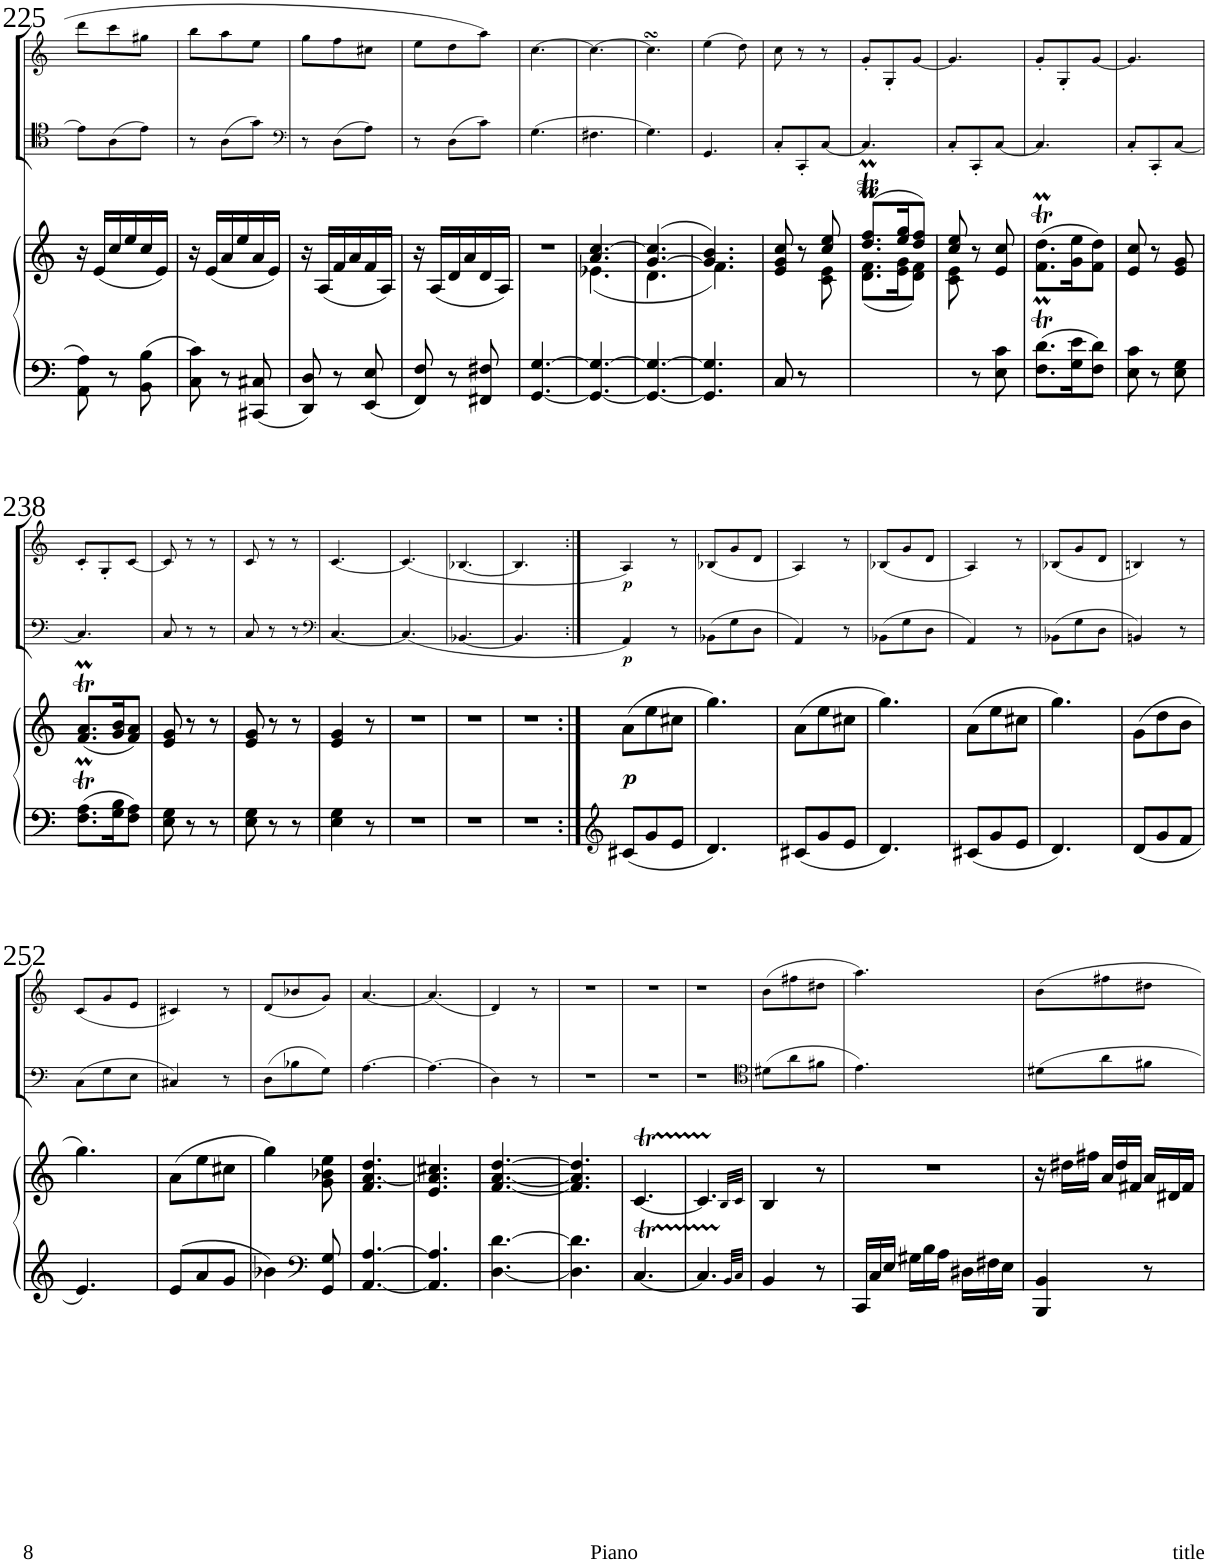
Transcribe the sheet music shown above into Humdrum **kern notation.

**kern	**kern	**dynam	**kern	**dynam	**kern	**dynam
*part3	*part3	*part3	*part2	*part2	*part1	*part1
*staff4	*staff3	*staff3/4	*staff2	*staff2	*staff1	*staff1
*I"Piano	*	*	*I"Cello	*	*I"Violin	*
*I'Pno	*	*	*	*	*I'Vln	*
!!LO:PB:g=z
*clefF4	*clefG2	*	*clefC4	*	*clefG2	*
*k[]	*k[]	*	*k[]	*	*k[]	*
*M3/8	*M3/8	*	*M3/8	*	*M3/8	*
=225	=225	=225	=225	=225	=225	=225
8AA\ 8A\	16r	.	8e\L]	.	8ddd\L	.
.	(16e/LL	.	.	.	.	.
8r	16cc/	.	(8A\	.	8ccc\	.
.	16ee/	.	.	.	.	.
8BB\ 8B\	16cc/	.	8e\J)	.	8gg#X\J	.
.	16e/JJ)	.	.	.	.	.
=226	=226	=226	=226	=226	=226	=226
8C\ 8c\	16r	.	8r	.	8bb\L	.
.	(16e/LL	.	.	.	.	.
8r	16a/	.	(8A\L	.	8aa\	.
.	16ee/	.	.	.	.	.
8CC#X/ 8C#X/	16a/	.	8g\J)	.	8ee\J	.
.	16e/JJ)	.	.	.	.	.
=227	=227	=227	=227	=227	=227	=227
*	*	*	*clefF4	*	*	*
8DD/ 8D/	16r	.	8r	.	8gg\L	.
.	(16A/LL	.	.	.	.	.
8r	16f/	.	(8D\L	.	8ff\	.
.	16a/	.	.	.	.	.
8EE/ 8E/	16f/	.	8A\J)	.	8cc#X\J	.
.	16A/JJ)	.	.	.	.	.
=228	=228	=228	=228	=228	=228	=228
8FF/ 8F/	16r	.	8r	.	8ee\L	.
.	(16A/LL	.	.	.	.	.
8r	16d/	.	(8D\L	.	8dd\	.
.	16a/	.	.	.	.	.
8FF#X/ 8F#X/	16d/	.	8c\J)	.	8aa\J	.
.	16A/JJ)	.	.	.	.	.
=229	=229	=229	=229	=229	=229	=229
[4.GG/ [4.G/	4.r	.	(4.G\	.	[4.cc\	.
=230	=230	=230	=230	=230	=230	=230
*	*^	*	*	*	*	*
4.GG/_ 4.G/_	4.a/ [4.cc/	(4.e-X\	.	4.F#X\	.	4.cc\_	.
=231	=231	=231	=231	=231	=231	=231	=231
4.GG/_ 4.G/_	([4.g/ 4.cc/]	4.d\	.	4.G\)	.	4.ccsSSs\]	.
=232	=232	=232	=232	=232	=232	=232	=232
4.GG/] 4.G/]	4.g/] 4.b/)	4.f\)	.	4.GG/	.	(4ee\	.
.	.	.	.	.	.	8dd\)	.
=233	=233	=233	=233	=233	=233	=233	=233
8C/	8e/ 8g/ 8cc/	4ryy	.	8C'/L	.	8cc\	.
8r	8r	.	.	8CC'/	.	8r	.
8ryy	8cc/'<~< 8ee/'<~<	8c\'~ 8e\'~	.	[8C/J	.	8r	.
=234	=234	=234	=234	=234	=234	=234	=234
4.ryy	(>8.dd/TM 8.ff/TML	(<8.d\TM 8.f\TML	.	4.C/]	.	8g'/L	.
.	.	.	.	.	.	8G'/	.
.	16ee/ 16gg/K	16e\ 16g\K	.	.	.	.	.
.	8dd/ 8ff/J)	8d\ 8f\J)	.	.	.	[8g/J	.
=235	=235	=235	=235	=235	=235	=235	=235
8ryy	8cc/ 8ee/	8c\ 8e\	.	8C'/L	.	4.g/]	.
8r	8r	4ryy	.	8CC'/	.	.	.
8E\'~ 8c\'~	8e/'~ 8cc/'~	.	.	[8C/J	.	.	.
*	*v	*v	*	*	*	*	*
=236	=236	=236	=236	=236	=236	=236
8.F\TM 8.d\TML	(8.f\TM 8.dd\TML	.	4.C/]	.	8g'/L	.
.	.	.	.	.	8G'/	.
16G\ 16e\K	16g\ 16ee\K	.	.	.	.	.
8F\ 8d\J	8f\ 8dd\J)	.	.	.	[8g/J	.
=237	=237	=237	=237	=237	=237	=237
8E\ 8c\	8e/ 8cc/	.	8C'/L	.	4.g/]	.
8r	8r	.	8CC'/	.	.	.
8E\'~ 8G\'~	8e/'~ 8g/'~	.	[8C/J	.	.	.
!!LO:LB:g=z
=238	=238	=238	=238	=238	=238	=238
8.F\TM 8.A\TML	(8.f/TM 8.a/TML	.	4.C/]	.	8c'/L	.
.	.	.	.	.	8G'/	.
16G\ 16B\K	16g/ 16b/K	.	.	.	.	.
8F\ 8A\J	8f/ 8a/J)	.	.	.	[8c/J	.
=239	=239	=239	=239	=239	=239	=239
8E\ 8G\	8e/ 8g/	.	8C/	.	8c/]	.
8r	8r	.	8r	.	8r	.
8r	8r	.	8r	.	8r	.
=240	=240	=240	=240	=240	=240	=240
8E\ 8G\	8e/ 8g/	.	8C/	.	8c/	.
8r	8r	.	8r	.	8r	.
8r	8r	.	8r	.	8r	.
=241	=241	=241	=241	=241	=241	=241
*	*	*	*clefF4	*	*	*
4E\ 4G\	4e/ 4g/	.	[4.C/	.	[4.c/	.
8r	8r	.	.	.	.	.
=242	=242	=242	=242	=242	=242	=242
4.r	4.r	.	(<4.C/]	.	(<4.c/]	.
=243	=243	=243	=243	=243	=243	=243
4.r	4.r	.	[4.BB-X/	.	[4.B-X/	.
=244	=244	=244	=244	=244	=244	=244
4.r	4.r	.	4.BB-/]	.	4.B-/]	.
=245:|!	=245:|!	=245:|!	=245:|!	=245:|!	=245:|!	=245:|!
*clefG2	*	*	*	*	*	*
!	!	!LO:DY:b	!	!LO:DY:b	!	!LO:DY:b
8c#X/L	(8a\L	p	4AA/)	p	4A/)	p
8g/	8ee\	.	.	.	.	.
8e/J	8cc#X\J	.	8r	.	8r	.
=246	=246	=246	=246	=246	=246	=246
4.d/	4.gg\)	.	(8BB-X\L	.	(8B-X/L	.
.	.	.	8G\	.	8g/	.
.	.	.	8D\J	.	8d/J	.
=247	=247	=247	=247	=247	=247	=247
8c#X/L	(8a\L	.	4AA/)	.	4A/)	.
8g/	8ee\	.	.	.	.	.
8e/J	8cc#X\J	.	8r	.	8r	.
=248	=248	=248	=248	=248	=248	=248
4.d/	4.gg\)	.	(8BB-X\L	.	(8B-X/L	.
.	.	.	8G\	.	8g/	.
.	.	.	8D\J	.	8d/J	.
=249	=249	=249	=249	=249	=249	=249
8c#X/L	(8a\L	.	4AA/)	.	4A/)	.
8g/	8ee\	.	.	.	.	.
8e/J	8cc#X\J	.	8r	.	8r	.
=250	=250	=250	=250	=250	=250	=250
4.d/	4.gg\)	.	(8BB-X\L	.	(8B-X/L	.
.	.	.	8G\	.	8g/	.
.	.	.	8D\J	.	8d/J	.
=251	=251	=251	=251	=251	=251	=251
8d/L	(8g\L	.	4BBn/)	.	4Bn/)	.
8g/	8dd\	.	.	.	.	.
8f/J	8b\J	.	8r	.	8r	.
!!LO:LB:g=z
=252	=252	=252	=252	=252	=252	=252
4.e/	4.gg\)	.	(8C\L	.	(8c/L	.
.	.	.	8G\	.	8g/	.
.	.	.	8E\J	.	8e/J	.
=253	=253	=253	=253	=253	=253	=253
8e/L	(8a\L	.	4C#X/)	.	4c#X/)	.
8a/	8ee\	.	.	.	.	.
8g/J	8cc#X\J	.	8r	.	8r	.
=254	=254	=254	=254	=254	=254	=254
4b-X\	4gg\)	.	(8D\L	.	(8d/L	.
.	.	.	8B-X\	.	8b-X/	.
*clefF4	*	*	*	*	*	*
8GG/ 8G/	8g\ 8b-X\ 8ee\	.	8G\J)	.	8g/J)	.
=255	=255	=255	=255	=255	=255	=255
[4.AA/ [4.A/	4.f/ [4.a/ 4.dd/	.	[4.A\	.	[4.a/	.
=256	=256	=256	=256	=256	=256	=256
4.AA/] 4.A/]	4.e/ 4.a/] 4.cc#X/	.	(4.A\]	.	(4.a/]	.
=257	=257	=257	=257	=257	=257	=257
[4.D\ [4.d\	[4.f/ [4.a/ [4.dd/	.	4D\)	.	4d/)	.
.	.	.	8r	.	8r	.
=258	=258	=258	=258	=258	=258	=258
4.D\] 4.d\]	4.f/] 4.a/] 4.dd/]	.	4.r	.	4.r	.
=259	=259	=259	=259	=259	=259	=259
[4.CT/	[4.cT/	.	4.r	.	4.r	.
=260	=260	=260	=260	=260	=260	=260
4.C/]	4.cTTT/]	.	4.r	.	4.r	.
32qBB/LLL	32qB/LLL	.	.	.	.	.
32qC/JJJ	32qc/JJJ	.	.	.	.	.
=261	=261	=261	=261	=261	=261	=261
*	*	*	*clefC4	*	*	*
4BB/	4B/	.	(8d#X\L	.	(8b\L	.
.	.	.	8a\	.	8ff#X\	.
8r	8r	.	8f#X\J	.	8dd#X\J	.
=262	=262	=262	=262	=262	=262	=262
*Xbrackettup	*	*	*	*	*	*
24CC/LL	4.r	.	4.e\)	.	4.aa\)	.
24C/	.	.	.	.	.	.
24E/JJ	.	.	.	.	.	.
24G#X\LL	.	.	.	.	.	.
24B\	.	.	.	.	.	.
24A\JJ	.	.	.	.	.	.
24D#X\LL	.	.	.	.	.	.
24F#X\	.	.	.	.	.	.
24E\JJ	.	.	.	.	.	.
=263	=263	=263	=263	=263	=263	=263
4BBB/ 4BB/	24r	.	8d#X\L	.	8b\L	.
.	24dd#X\LL	.	.	.	.	.
.	24ff#X\JJ	.	.	.	.	.
*	*Xbrackettup	*	*	*	*	*
.	24a/LL	.	8a\	.	8ff#X\	.
.	24dd#/	.	.	.	.	.
.	24f#X/JJ	.	.	.	.	.
8r	24a/LL	.	8f#X\J	.	8dd#X\J	.
.	24d#X/	.	.	.	.	.
.	24f#/JJ	.	.	.	.	.
=	=	=	=	=	=	=
*-	*-	*-	*-	*-	*-	*-
